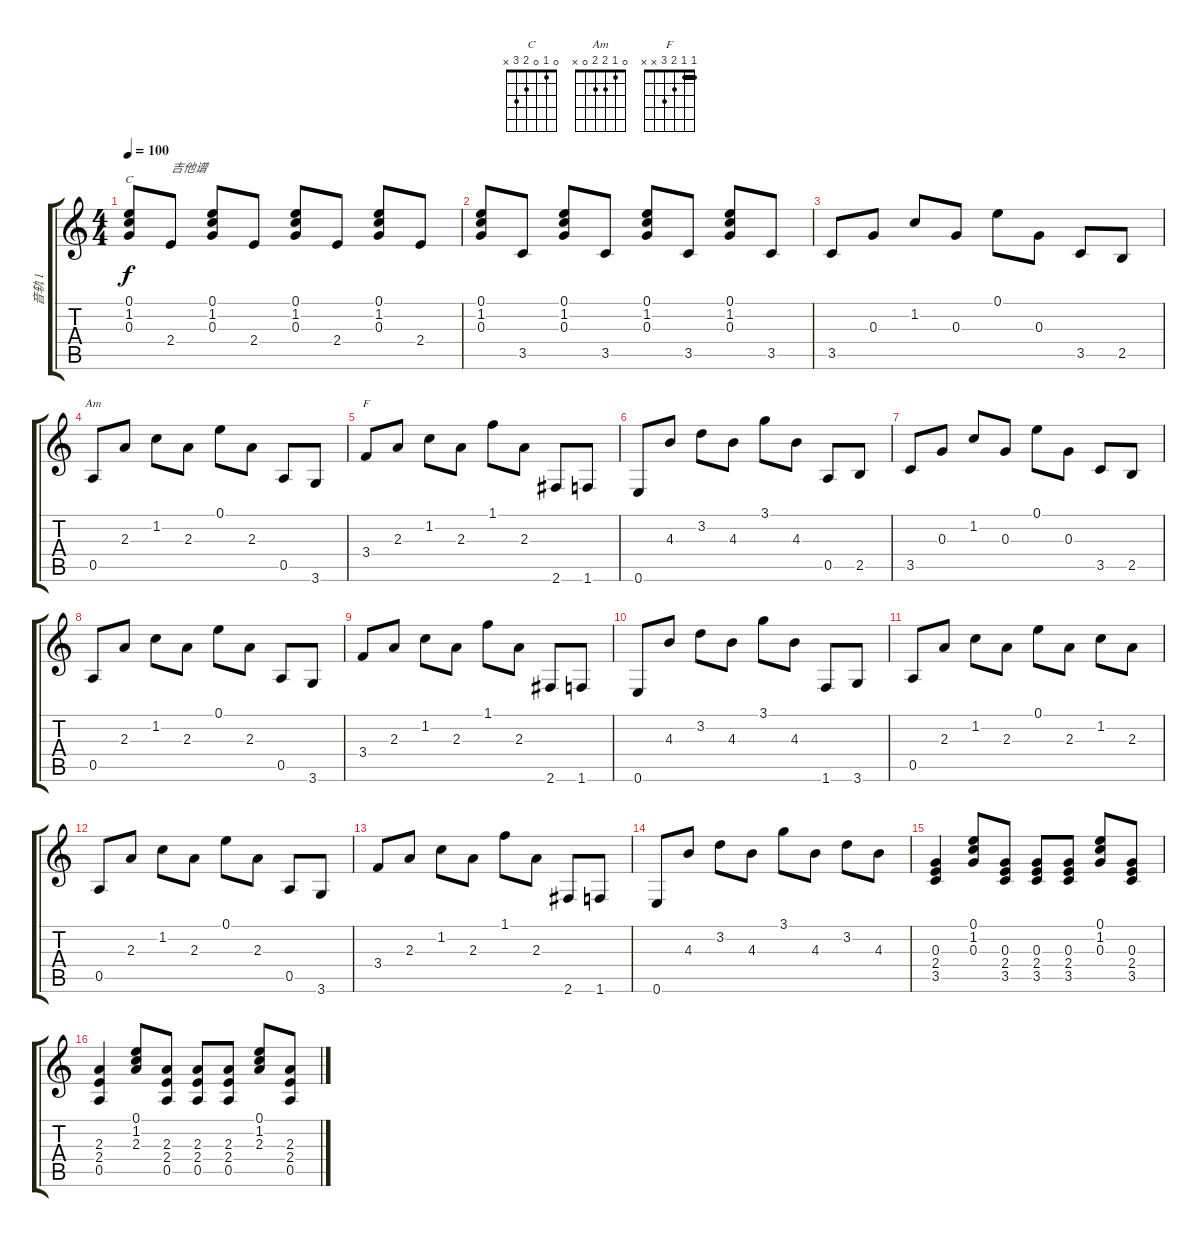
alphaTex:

\track ("音轨 1" "音轨 1") {instrument acousticguitarnylon}
\staff {score tabs}
\tuning (E4 B3 G3 D3 A2 E2) {hide}
\chord ("C" 0 1 0 2 3 x)
\chord ("Am" 0 1 2 2 0 x)
\chord ("F" 1 1 2 3 x x) {barre 1}
\ts (4 4)
\tempo 100
\clef g2
\ks c
(0.1 1.2 0.3).8{ch "C" dy f instrument acousticguitarnylon} 2.4.8{txt "吉他谱"} (0.1 1.2 0.3).8 2.4.8 (0.1 1.2 0.3).8 2.4.8 (0.1 1.2 0.3).8 2.4.8 |
(0.1 1.2 0.3).8 3.5.8 (0.1 1.2 0.3).8 3.5.8 (0.1 1.2 0.3).8 3.5.8 (0.1 1.2 0.3).8 3.5.8 |
3.5.8 0.3.8 1.2.8 0.3.8 0.1.8 0.3.8 3.5.8 2.5.8 |
0.5.8{ch "Am"} 2.3.8 1.2.8 2.3.8 0.1.8 2.3.8 0.5.8 3.6.8 |
3.4.8{ch "F"} 2.3.8 1.2.8 2.3.8 1.1.8 2.3.8 2.6.8 1.6.8 |
0.6.8 4.3.8 3.2.8 4.3.8 3.1.8 4.3.8 0.5.8 2.5.8 |
3.5.8 0.3.8 1.2.8 0.3.8 0.1.8 0.3.8 3.5.8 2.5.8 |
0.5.8 2.3.8 1.2.8 2.3.8 0.1.8 2.3.8 0.5.8 3.6.8 |
3.4.8 2.3.8 1.2.8 2.3.8 1.1.8 2.3.8 2.6.8 1.6.8 |
0.6.8 4.3.8 3.2.8 4.3.8 3.1.8 4.3.8 1.6.8 3.6.8 |
0.5.8 2.3.8 1.2.8 2.3.8 0.1.8 2.3.8 1.2.8 2.3.8 |
0.5.8 2.3.8 1.2.8 2.3.8 0.1.8 2.3.8 0.5.8 3.6.8 |
3.4.8 2.3.8 1.2.8 2.3.8 1.1.8 2.3.8 2.6.8 1.6.8 |
0.6.8 4.3.8 3.2.8 4.3.8 3.1.8 4.3.8 3.2.8 4.3.8 |
(0.3 2.4 3.5).4 (0.1 1.2 0.3).8 (0.3 2.4 3.5).8 (0.3 2.4 3.5).8 (0.3 2.4 3.5).8 (0.1 1.2 0.3).8 (0.3 2.4 3.5).8 |
(2.3 2.4 0.5).4 (0.1 1.2 2.3).8 (2.3 2.4 0.5).8 (2.3 2.4 0.5).8 (2.3 2.4 0.5).8 (0.1 1.2 2.3).8 (2.3 2.4 0.5).8
